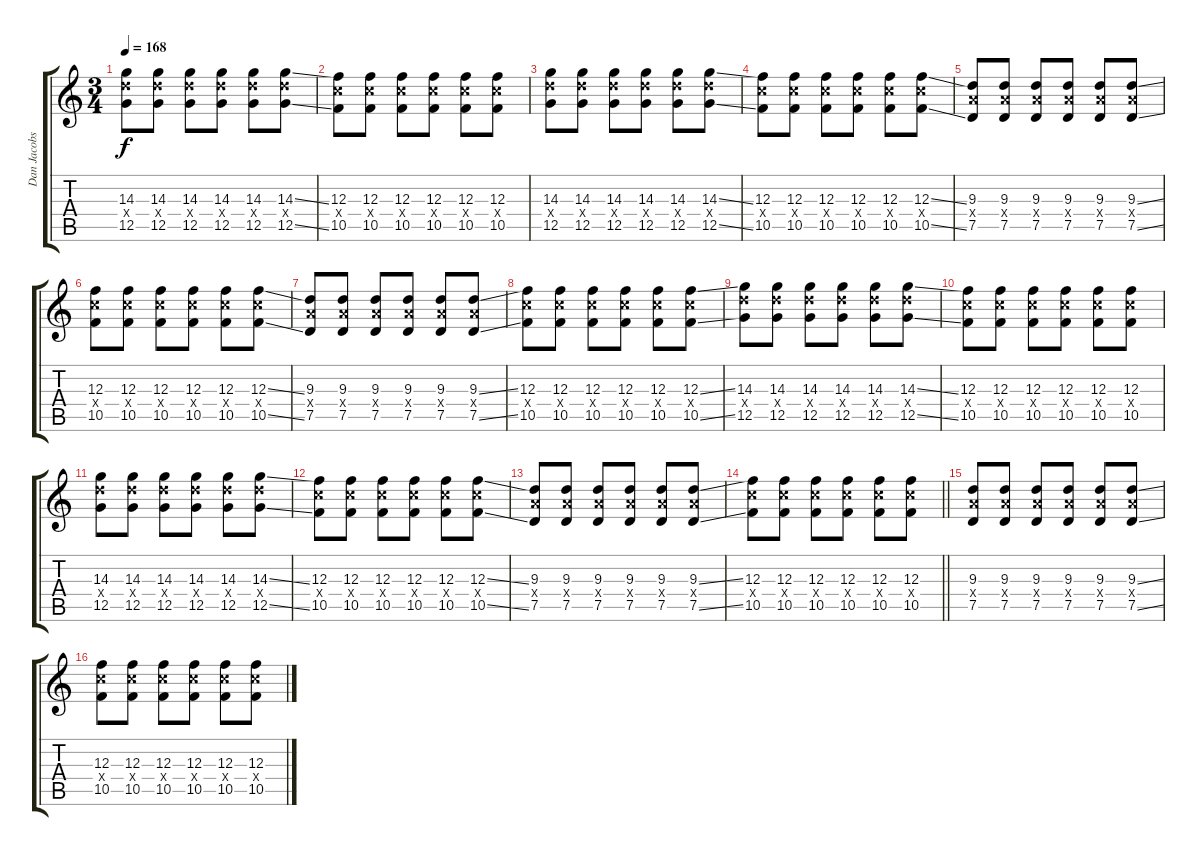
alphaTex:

\track ("Dan Jacobs" "Dan Jacobs") {instrument distortionguitar}
\staff {score tabs}
\tuning (D4 A3 F3 C3 G2 C2) {hide}
\ts (3 4)
\tempo 168
\clef g2
\ks c
(14.3 14.4{x} 12.5).8{dy f} (14.3 14.4{x} 12.5).8 (14.3 14.4{x} 12.5).8 (14.3 14.4{x} 12.5).8 (14.3 14.4{x} 12.5).8 (14.3{ss} 14.4{x} 12.5{ss}).8 |
(12.3 12.4{x} 10.5).8 (12.3 12.4{x} 10.5).8 (12.3 12.4{x} 10.5).8 (12.3 12.4{x} 10.5).8 (12.3 12.4{x} 10.5).8 (12.3 12.4{x} 10.5).8 |
(14.3 14.4{x} 12.5).8 (14.3 14.4{x} 12.5).8 (14.3 14.4{x} 12.5).8 (14.3 14.4{x} 12.5).8 (14.3 14.4{x} 12.5).8 (14.3{ss} 14.4{x} 12.5{ss}).8 |
(12.3 12.4{x} 10.5).8 (12.3 12.4{x} 10.5).8 (12.3 12.4{x} 10.5).8 (12.3 12.4{x} 10.5).8 (12.3 12.4{x} 10.5).8 (12.3{ss} 12.4{x} 10.5{ss}).8 |
(9.3 9.4{x} 7.5).8 (9.3 9.4{x} 7.5).8 (9.3 9.4{x} 7.5).8 (9.3 9.4{x} 7.5).8 (9.3 9.4{x} 7.5).8 (9.3{ss} 9.4{x} 7.5{ss}).8 |
(12.3 12.4{x} 10.5).8 (12.3 12.4{x} 10.5).8 (12.3 12.4{x} 10.5).8 (12.3 12.4{x} 10.5).8 (12.3 12.4{x} 10.5).8 (12.3{ss} 12.4{x} 10.5{ss}).8 |
(9.3 9.4{x} 7.5).8 (9.3 9.4{x} 7.5).8 (9.3 9.4{x} 7.5).8 (9.3 9.4{x} 7.5).8 (9.3 9.4{x} 7.5).8 (9.3{ss} 9.4{x} 7.5{ss}).8 |
(12.3 12.4{x} 10.5).8 (12.3 12.4{x} 10.5).8 (12.3 12.4{x} 10.5).8 (12.3 12.4{x} 10.5).8 (12.3 12.4{x} 10.5).8 (12.3{ss} 12.4{x} 10.5{ss}).8 |
(14.3 14.4{x} 12.5).8 (14.3 14.4{x} 12.5).8 (14.3 14.4{x} 12.5).8 (14.3 14.4{x} 12.5).8 (14.3 14.4{x} 12.5).8 (14.3{ss} 14.4{x} 12.5{ss}).8 |
(12.3 12.4{x} 10.5).8 (12.3 12.4{x} 10.5).8 (12.3 12.4{x} 10.5).8 (12.3 12.4{x} 10.5).8 (12.3 12.4{x} 10.5).8 (12.3 12.4{x} 10.5).8 |
(14.3 14.4{x} 12.5).8 (14.3 14.4{x} 12.5).8 (14.3 14.4{x} 12.5).8 (14.3 14.4{x} 12.5).8 (14.3 14.4{x} 12.5).8 (14.3{ss} 14.4{x} 12.5{ss}).8 |
(12.3 12.4{x} 10.5).8 (12.3 12.4{x} 10.5).8 (12.3 12.4{x} 10.5).8 (12.3 12.4{x} 10.5).8 (12.3 12.4{x} 10.5).8 (12.3{ss} 12.4{x} 10.5{ss}).8 |
(9.3 9.4{x} 7.5).8 (9.3 9.4{x} 7.5).8 (9.3 9.4{x} 7.5).8 (9.3 9.4{x} 7.5).8 (9.3 9.4{x} 7.5).8 (9.3{ss} 9.4{x} 7.5{ss}).8 |
\barLineRight lightlight
(12.3 12.4{x} 10.5).8 (12.3 12.4{x} 10.5).8 (12.3 12.4{x} 10.5).8 (12.3 12.4{x} 10.5).8 (12.3 12.4{x} 10.5).8 (12.3 12.4{x} 10.5).8 |
(9.3 9.4{x} 7.5).8 (9.3 9.4{x} 7.5).8 (9.3 9.4{x} 7.5).8 (9.3 9.4{x} 7.5).8 (9.3 9.4{x} 7.5).8 (9.3{ss} 9.4{x} 7.5{ss}).8 |
(12.3 12.4{x} 10.5).8 (12.3 12.4{x} 10.5).8 (12.3 12.4{x} 10.5).8 (12.3 12.4{x} 10.5).8 (12.3 12.4{x} 10.5).8 (12.3{ss} 12.4{x} 10.5{ss}).8
